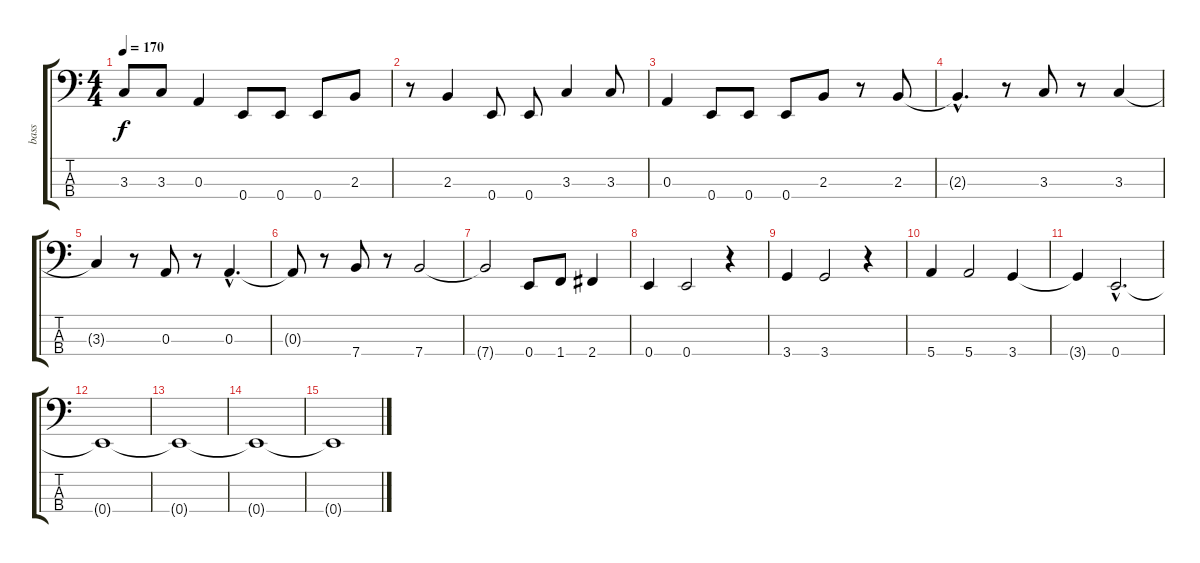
\track ("bass" "bass") {instrument electricbasspick}
\staff {score tabs}
\tuning (G2 D2 A1 E1) {hide}
\ts (4 4)
\tempo 170
\clef f4
\ks c
3.3{t}.8{dy f} 3.3.8 0.3.4 0.4.8 0.4.8 0.4.8 2.3.8 |
r.8 2.3.4 0.4.8 0.4.8 3.3.4 3.3.8 |
0.3.4 0.4.8 0.4.8 0.4.8 2.3.8 r.8 2.3.8 |
2.3{hac t}.4{d} r.8 3.3.8 r.8 3.3.4 |
3.3{t}.4 r.8 0.3.8 r.8 0.3{hac}.4{d} |
0.3{t}.8 r.8 7.4.8 r.8 7.4.2 |
7.4{t}.2 0.4.8 1.4.8 2.4.4 |
0.4.4 0.4.2 r.4 |
3.4.4 3.4.2 r.4 |
5.4.4 5.4.2 3.4.4 |
3.4{t}.4 0.4{hac}.2{d} |
0.4{t}.1 |
0.4{t}.1 |
0.4{t}.1 |
0.4{t}.1
